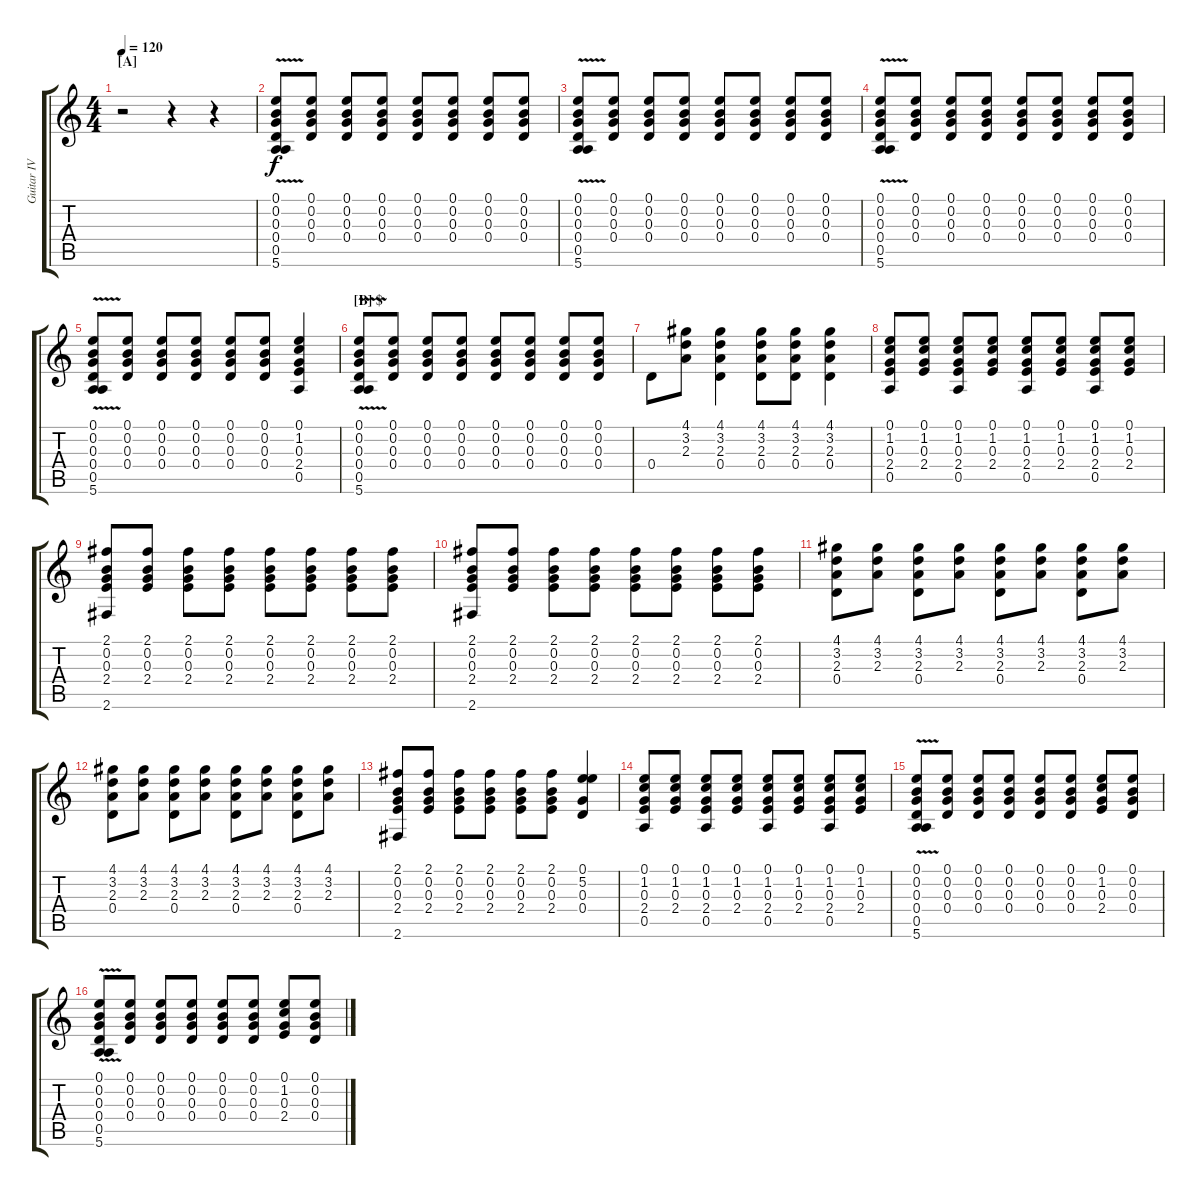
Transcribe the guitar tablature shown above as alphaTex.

\track ("Guitar IV" "Guitar IV") {instrument acousticguitarnylon}
\staff {score tabs}
\tuning (E4 B3 G3 D3 A2 E2) {hide}
\ts (4 4)
\section ("" "[A]")
\tempo 120
\clef g2
\ks c
r.2{dy f instrument acousticguitarnylon} r.4 r.4 |
(0.1{v} 0.2{v} 0.3{v} 0.4{v} 0.5{v} 5.6{v}).8 (0.1 0.2 0.3 0.4).8 (0.1 0.2 0.3 0.4).8 (0.1 0.2 0.3 0.4).8 (0.1 0.2 0.3 0.4).8 (0.1 0.2 0.3 0.4).8 (0.1 0.2 0.3 0.4).8 (0.1 0.2 0.3 0.4).8 |
(0.1{v} 0.2{v} 0.3{v} 0.4{v} 0.5{v} 5.6{v}).8 (0.1 0.2 0.3 0.4).8 (0.1 0.2 0.3 0.4).8 (0.1 0.2 0.3 0.4).8 (0.1 0.2 0.3 0.4).8 (0.1 0.2 0.3 0.4).8 (0.1 0.2 0.3 0.4).8 (0.1 0.2 0.3 0.4).8 |
(0.1{v} 0.2{v} 0.3{v} 0.4{v} 0.5{v} 5.6{v}).8 (0.1 0.2 0.3 0.4).8 (0.1 0.2 0.3 0.4).8 (0.1 0.2 0.3 0.4).8 (0.1 0.2 0.3 0.4).8 (0.1 0.2 0.3 0.4).8 (0.1 0.2 0.3 0.4).8 (0.1 0.2 0.3 0.4).8 |
(0.1{v} 0.2{v} 0.3{v} 0.4{v} 0.5{v} 5.6{v}).8 (0.1 0.2 0.3 0.4).8 (0.1 0.2 0.3 0.4).8 (0.1 0.2 0.3 0.4).8 (0.1 0.2 0.3 0.4).8 (0.1 0.2 0.3 0.4).8 (0.1 1.2 0.3 2.4 0.5).4 |
\section ("" "[B] $")
(0.1{v} 0.2{v} 0.3{v} 0.4{v} 0.5{v} 5.6{v}).8 (0.1 0.2 0.3 0.4).8 (0.1 0.2 0.3 0.4).8 (0.1 0.2 0.3 0.4).8 (0.1 0.2 0.3 0.4).8 (0.1 0.2 0.3 0.4).8 (0.1 0.2 0.3 0.4).8 (0.1 0.2 0.3 0.4).8 |
0.4.8 (4.1 3.2 2.3).8 (4.1 3.2 2.3 0.4).4 (4.1 3.2 2.3 0.4).8 (4.1 3.2 2.3 0.4).8 (4.1 3.2 2.3 0.4).4 |
(0.1 1.2 0.3 2.4 0.5).8 (0.1 1.2 0.3 2.4).8 (0.1 1.2 0.3 2.4 0.5).8 (0.1 1.2 0.3 2.4).8 (0.1 1.2 0.3 2.4 0.5).8 (0.1 1.2 0.3 2.4).8 (0.1 1.2 0.3 2.4 0.5).8 (0.1 1.2 0.3 2.4).8 |
(2.1 0.2 0.3 2.4 2.6).8 (2.1 0.2 0.3 2.4).8 (2.1 0.2 0.3 2.4).8 (2.1 0.2 0.3 2.4).8 (2.1 0.2 0.3 2.4).8 (2.1 0.2 0.3 2.4).8 (2.1 0.2 0.3 2.4).8 (2.1 0.2 0.3 2.4).8 |
(2.1 0.2 0.3 2.4 2.6).8 (2.1 0.2 0.3 2.4).8 (2.1 0.2 0.3 2.4).8 (2.1 0.2 0.3 2.4).8 (2.1 0.2 0.3 2.4).8 (2.1 0.2 0.3 2.4).8 (2.1 0.2 0.3 2.4).8 (2.1 0.2 0.3 2.4).8 |
(4.1 3.2 2.3 0.4).8 (4.1 3.2 2.3).8 (4.1 3.2 2.3 0.4).8 (4.1 3.2 2.3).8 (4.1 3.2 2.3 0.4).8 (4.1 3.2 2.3).8 (4.1 3.2 2.3 0.4).8 (4.1 3.2 2.3).8 |
(4.1 3.2 2.3 0.4).8 (4.1 3.2 2.3).8 (4.1 3.2 2.3 0.4).8 (4.1 3.2 2.3).8 (4.1 3.2 2.3 0.4).8 (4.1 3.2 2.3).8 (4.1 3.2 2.3 0.4).8 (4.1 3.2 2.3).8 |
(2.1 0.2 0.3 2.4 2.6).8 (2.1 0.2 0.3 2.4).8 (2.1 0.2 0.3 2.4).8 (2.1 0.2 0.3 2.4).8 (2.1 0.2 0.3 2.4).8 (2.1 0.2 0.3 2.4).8 (0.1 5.2 0.3 0.4).4 |
(0.1 1.2 0.3 2.4 0.5).8 (0.1 1.2 0.3 2.4).8 (0.1 1.2 0.3 2.4 0.5).8 (0.1 1.2 0.3 2.4).8 (0.1 1.2 0.3 2.4 0.5).8 (0.1 1.2 0.3 2.4).8 (0.1 1.2 0.3 2.4 0.5).8 (0.1 1.2 0.3 2.4).8 |
(0.1{v} 0.2{v} 0.3{v} 0.4{v} 0.5{v} 5.6{v}).8 (0.1 0.2 0.3 0.4).8 (0.1 0.2 0.3 0.4).8 (0.1 0.2 0.3 0.4).8 (0.1 0.2 0.3 0.4).8 (0.1 0.2 0.3 0.4).8 (0.1 1.2 0.3 2.4).8 (0.1 0.2 0.3 0.4).8 |
(0.1{v} 0.2{v} 0.3{v} 0.4{v} 0.5{v} 5.6{v}).8 (0.1 0.2 0.3 0.4).8 (0.1 0.2 0.3 0.4).8 (0.1 0.2 0.3 0.4).8 (0.1 0.2 0.3 0.4).8 (0.1 0.2 0.3 0.4).8 (0.1 1.2 0.3 2.4).8 (0.1 0.2 0.3 0.4).8
